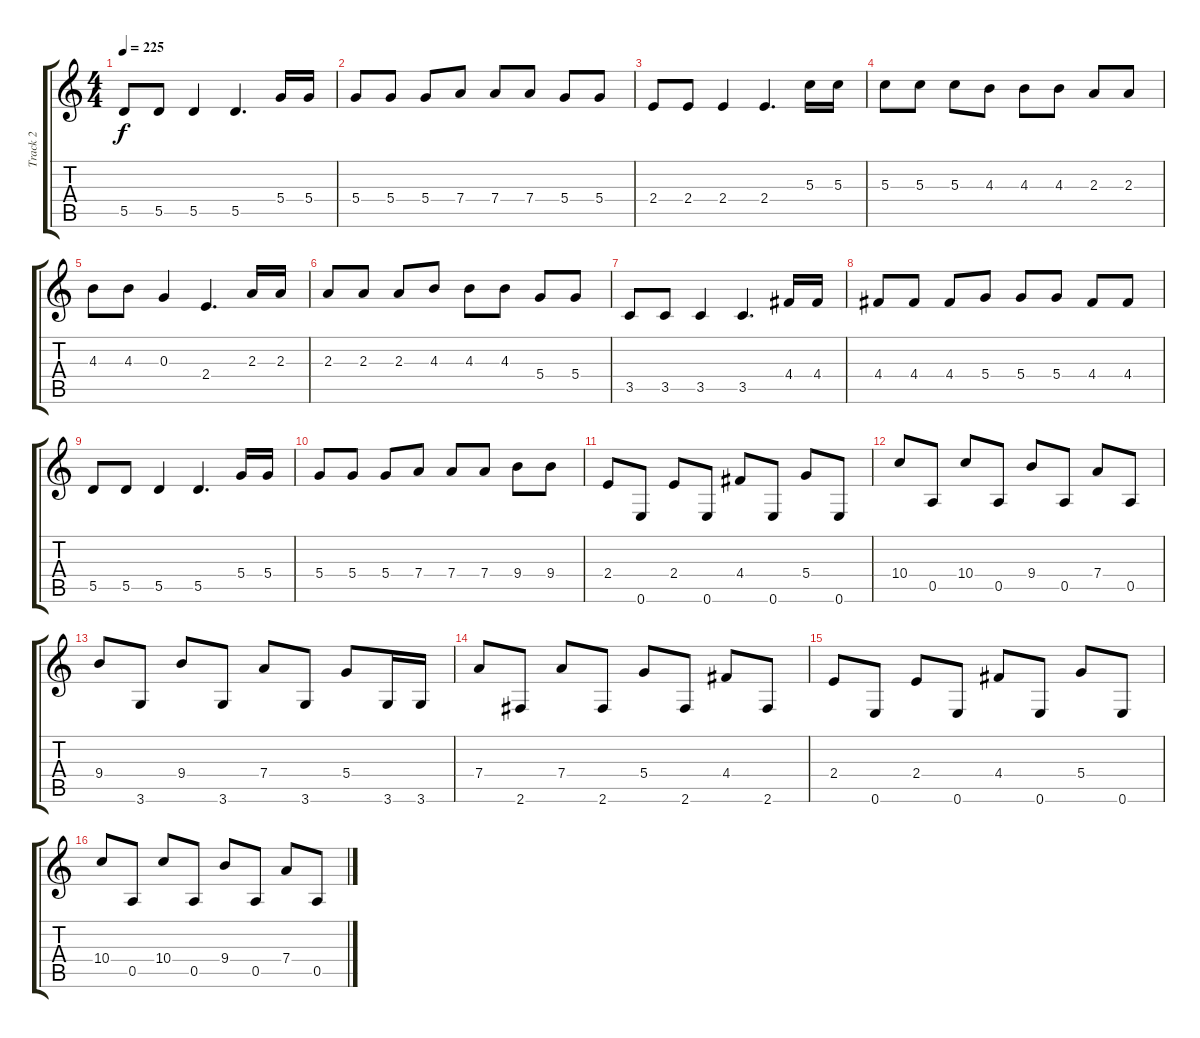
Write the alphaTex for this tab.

\track ("Track 2" "Track 2") {instrument distortionguitar}
\staff {score tabs}
\tuning (E4 B3 G3 D3 A2 E2) {hide}
\ts (4 4)
\tempo 225
\clef g2
\ks c
5.5.8{dy f} 5.5.8 5.5.4 5.5.4{d} 5.4.16 5.4.16 |
5.4.8 5.4.8 5.4.8 7.4.8 7.4.8 7.4.8 5.4.8 5.4.8 |
2.4.8 2.4.8 2.4.4 2.4.4{d} 5.3.16 5.3.16 |
5.3.8 5.3.8 5.3.8 4.3.8 4.3.8 4.3.8 2.3.8 2.3.8 |
4.3.8 4.3.8 0.3.4 2.4.4{d} 2.3.16 2.3.16 |
2.3.8 2.3.8 2.3.8 4.3.8 4.3.8 4.3.8 5.4.8 5.4.8 |
3.5.8 3.5.8 3.5.4 3.5.4{d} 4.4.16 4.4.16 |
4.4.8 4.4.8 4.4.8 5.4.8 5.4.8 5.4.8 4.4.8 4.4.8 |
5.5.8 5.5.8 5.5.4 5.5.4{d} 5.4.16 5.4.16 |
5.4.8 5.4.8 5.4.8 7.4.8 7.4.8 7.4.8 9.4.8 9.4.8 |
2.4.8 0.6.8 2.4.8 0.6.8 4.4.8 0.6.8 5.4.8 0.6.8 |
10.4.8 0.5.8 10.4.8 0.5.8 9.4.8 0.5.8 7.4.8 0.5.8 |
9.4.8 3.6.8 9.4.8 3.6.8 7.4.8 3.6.8 5.4.8 3.6.16 3.6.16 |
7.4.8 2.6.8 7.4.8 2.6.8 5.4.8 2.6.8 4.4.8 2.6.8 |
2.4.8 0.6.8 2.4.8 0.6.8 4.4.8 0.6.8 5.4.8 0.6.8 |
10.4.8 0.5.8 10.4.8 0.5.8 9.4.8 0.5.8 7.4.8 0.5.8
